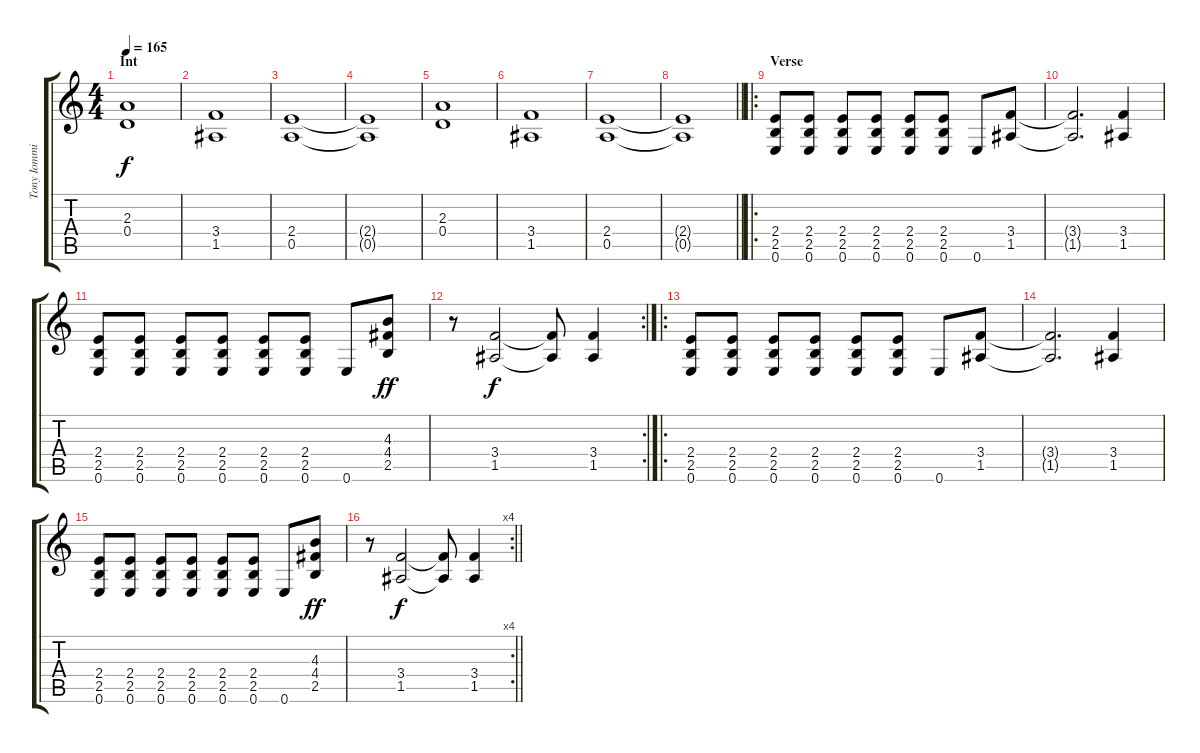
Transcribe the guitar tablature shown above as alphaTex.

\track ("Tony Iommi" "Tony Iommi") {instrument overdrivenguitar}
\staff {score tabs}
\tuning (E4 B3 G3 D3 A2 E2) {hide}
\ts (4 4)
\section ("" "Int")
\tempo 165
\clef g2
\ks c
(2.3 0.4).1{dy f} |
(3.4 1.5).1 |
(2.4 0.5).1 |
(2.4{t} 0.5{t}).1 |
(2.3 0.4).1 |
(3.4 1.5).1 |
(2.4 0.5).1 |
\barLineRight lightlight
(2.4{t} 0.5{t}).1 |
\ro
\section ("" "Verse")
(2.4 2.5 0.6).8 (2.4 2.5 0.6).8 (2.4 2.5 0.6).8 (2.4 2.5 0.6).8 (2.4 2.5 0.6).8 (2.4 2.5 0.6).8 0.6.8 (3.4 1.5).8 |
(3.4{t} 1.5{t}).2{d} (3.4 1.5).4 |
(2.4 2.5 0.6).8 (2.4 2.5 0.6).8 (2.4 2.5 0.6).8 (2.4 2.5 0.6).8 (2.4 2.5 0.6).8 (2.4 2.5 0.6).8 0.6.8 (4.3 4.4 2.5).8{dy ff} |
\rc 2
r.8 (3.4 1.5).2{dy f} (3.4{t} 1.5{t}).8 (3.4 1.5).4 |
\ro
(2.4 2.5 0.6).8 (2.4 2.5 0.6).8 (2.4 2.5 0.6).8 (2.4 2.5 0.6).8 (2.4 2.5 0.6).8 (2.4 2.5 0.6).8 0.6.8 (3.4 1.5).8 |
(3.4{t} 1.5{t}).2{d} (3.4 1.5).4 |
(2.4 2.5 0.6).8 (2.4 2.5 0.6).8 (2.4 2.5 0.6).8 (2.4 2.5 0.6).8 (2.4 2.5 0.6).8 (2.4 2.5 0.6).8 0.6.8 (4.3 4.4 2.5).8{dy ff} |
\rc 4
\barLineRight lightlight
r.8 (3.4 1.5).2{dy f} (3.4{t} 1.5{t}).8 (3.4 1.5).4
